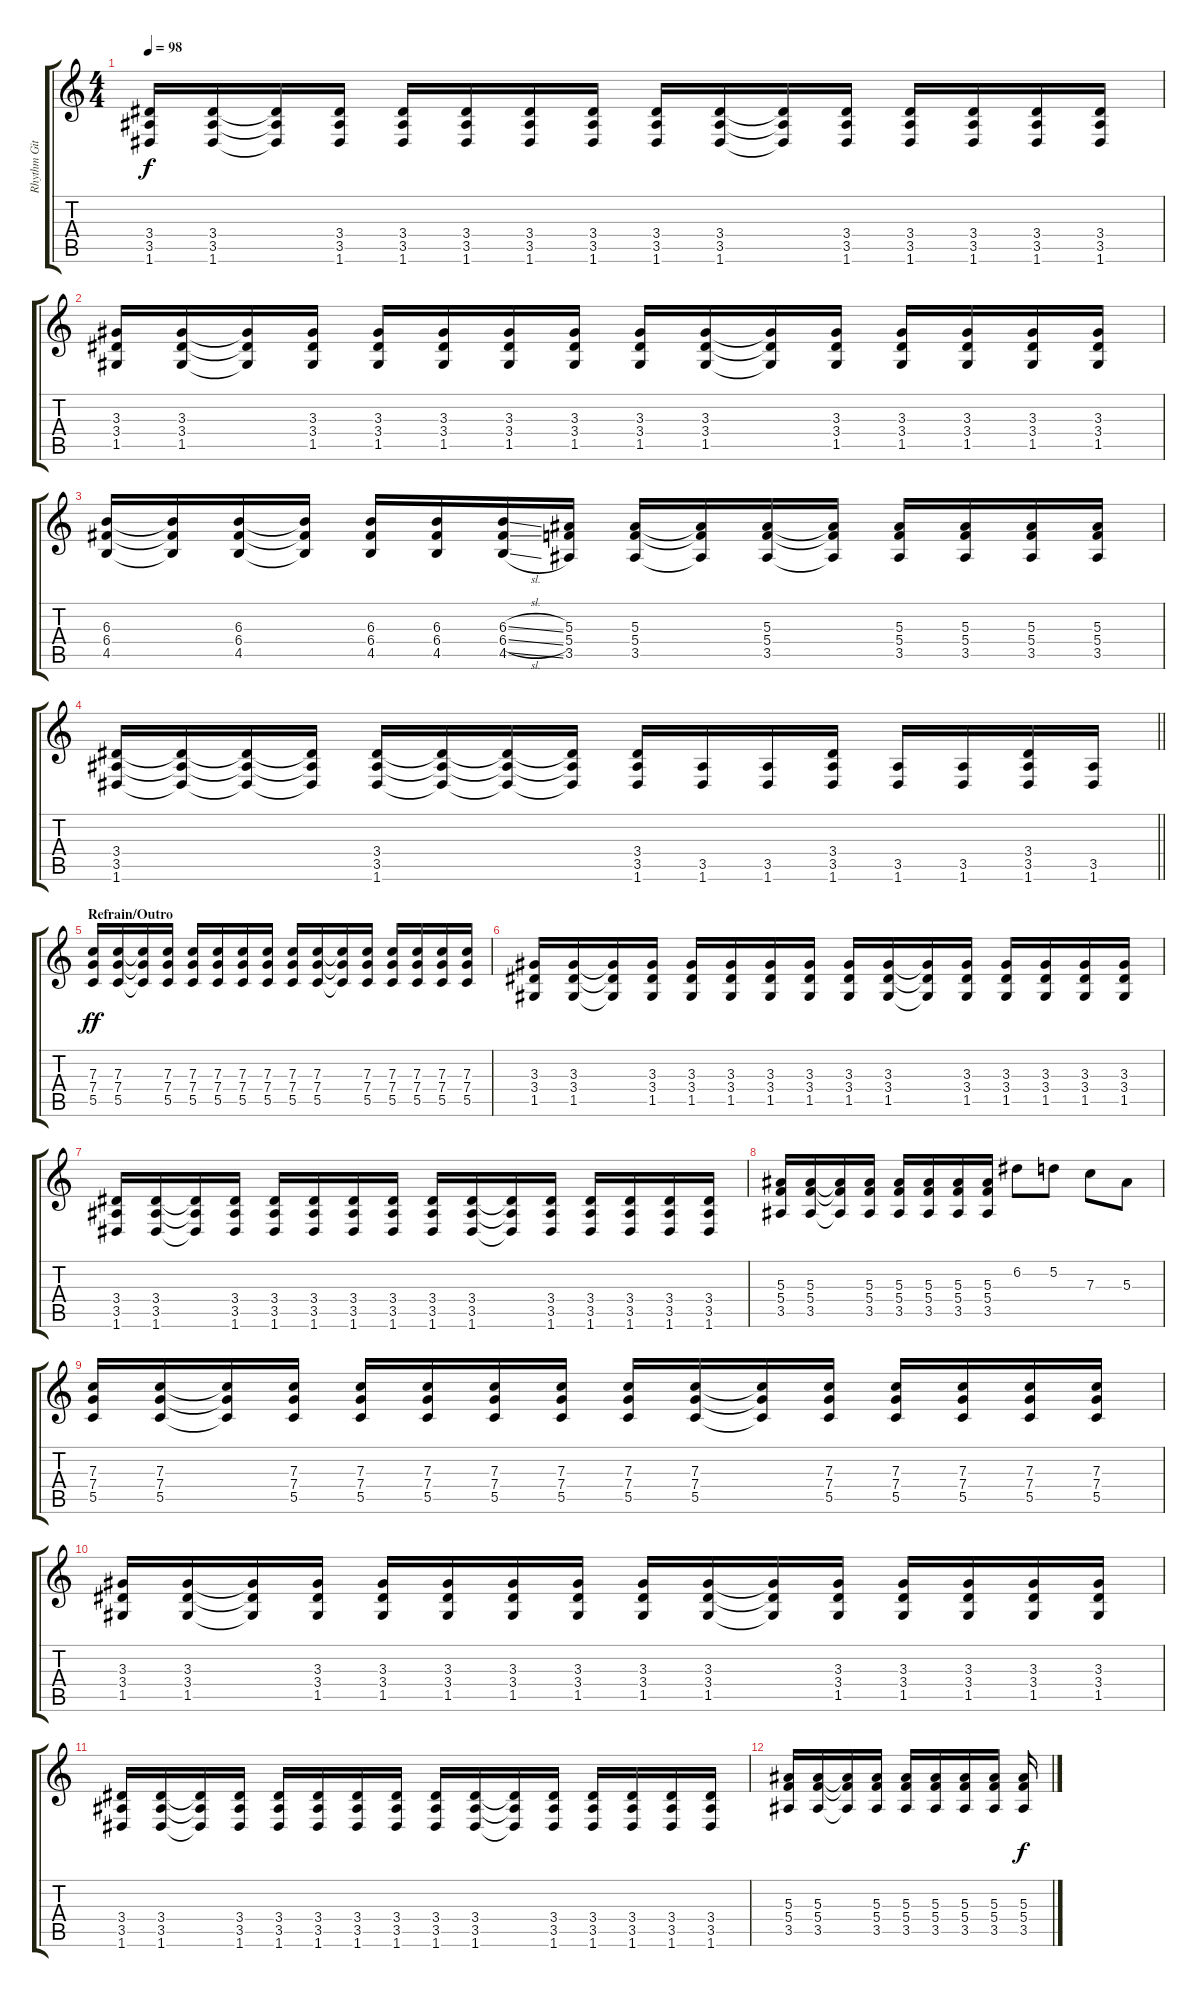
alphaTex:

\track ("Rhythm Gitarre" "Rhythm Git") {instrument distortionguitar}
\staff {score tabs}
\tuning (D4 A3 F3 C3 G2 D2) {hide}
\ts (4 4)
\tempo 98
\clef g2
\ks c
(3.4 3.5 1.6).16{dy f} (3.4 3.5 1.6).16 (3.4{t} 3.5{t} 1.6{t}).16 (3.4 3.5 1.6).16 (3.4 3.5 1.6).16 (3.4 3.5 1.6).16 (3.4 3.5 1.6).16 (3.4 3.5 1.6).16 (3.4 3.5 1.6).16 (3.4 3.5 1.6).16 (3.4{t} 3.5{t} 1.6{t}).16 (3.4 3.5 1.6).16 (3.4 3.5 1.6).16 (3.4 3.5 1.6).16 (3.4 3.5 1.6).16 (3.4 3.5 1.6).16 |
(3.3 3.4 1.5).16 (3.3 3.4 1.5).16 (3.3{t} 3.4{t} 1.5{t}).16 (3.3 3.4 1.5).16 (3.3 3.4 1.5).16 (3.3 3.4 1.5).16 (3.3 3.4 1.5).16 (3.3 3.4 1.5).16 (3.3 3.4 1.5).16 (3.3 3.4 1.5).16 (3.3{t} 3.4{t} 1.5{t}).16 (3.3 3.4 1.5).16 (3.3 3.4 1.5).16 (3.3 3.4 1.5).16 (3.3 3.4 1.5).16 (3.3 3.4 1.5).16 |
(6.3 6.4 4.5).16 (6.3{t} 6.4{t} 4.5{t}).16 (6.3 6.4 4.5).16 (6.3{t} 6.4{t} 4.5{t}).16 (6.3 6.4 4.5).16 (6.3 6.4 4.5).16 (6.3{sl} 6.4{sl} 4.5{sl}).16 (5.3 5.4 3.5).16 (5.3 5.4 3.5).16 (5.3{t} 5.4{t} 3.5{t}).16 (5.3 5.4 3.5).16 (5.3{t} 5.4{t} 3.5{t}).16 (5.3 5.4 3.5).16 (5.3 5.4 3.5).16 (5.3 5.4 3.5).16 (5.3 5.4 3.5).16 |
\barLineRight lightlight
(3.4 3.5 1.6).16 (3.4{t} 3.5{t} 1.6{t}).16 (3.4{t} 3.5{t} 1.6{t}).16 (3.4{t} 3.5{t} 1.6{t}).16 (3.4 3.5 1.6).16 (3.4{t} 3.5{t} 1.6{t}).16 (3.4{t} 3.5{t} 1.6{t}).16 (3.4{t} 3.5{t} 1.6{t}).16 (3.4 3.5 1.6).16 (3.5 1.6).16 (3.5 1.6).16 (3.4 3.5 1.6).16 (3.5 1.6).16 (3.5 1.6).16 (3.4 3.5 1.6).16 (3.5 1.6).16 |
\section ("" "Refrain/Outro")
(7.3 7.4 5.5).16{dy ff} (7.3 7.4 5.5).16 (7.3{t} 7.4{t} 5.5{t}).16 (7.3 7.4 5.5).16 (7.3 7.4 5.5).16 (7.3 7.4 5.5).16 (7.3 7.4 5.5).16 (7.3 7.4 5.5).16 (7.3 7.4 5.5).16 (7.3 7.4 5.5).16 (7.3{t} 7.4{t} 5.5{t}).16 (7.3 7.4 5.5).16 (7.3 7.4 5.5).16 (7.3 7.4 5.5).16 (7.3 7.4 5.5).16 (7.3 7.4 5.5).16 |
(3.3 3.4 1.5).16 (3.3 3.4 1.5).16 (3.3{t} 3.4{t} 1.5{t}).16 (3.3 3.4 1.5).16 (3.3 3.4 1.5).16 (3.3 3.4 1.5).16 (3.3 3.4 1.5).16 (3.3 3.4 1.5).16 (3.3 3.4 1.5).16 (3.3 3.4 1.5).16 (3.3{t} 3.4{t} 1.5{t}).16 (3.3 3.4 1.5).16 (3.3 3.4 1.5).16 (3.3 3.4 1.5).16 (3.3 3.4 1.5).16 (3.3 3.4 1.5).16 |
(3.4 3.5 1.6).16 (3.4 3.5 1.6).16 (3.4{t} 3.5{t} 1.6{t}).16 (3.4 3.5 1.6).16 (3.4 3.5 1.6).16 (3.4 3.5 1.6).16 (3.4 3.5 1.6).16 (3.4 3.5 1.6).16 (3.4 3.5 1.6).16 (3.4 3.5 1.6).16 (3.4{t} 3.5{t} 1.6{t}).16 (3.4 3.5 1.6).16 (3.4 3.5 1.6).16 (3.4 3.5 1.6).16 (3.4 3.5 1.6).16 (3.4 3.5 1.6).16 |
(5.3 5.4 3.5).16 (5.3 5.4 3.5).16 (5.3{t} 5.4{t} 3.5{t}).16 (5.3 5.4 3.5).16 (5.3 5.4 3.5).16 (5.3 5.4 3.5).16 (5.3 5.4 3.5).16 (5.3 5.4 3.5).16 6.2.8 5.2.8 7.3.8 5.3.8 |
(7.3 7.4 5.5).16 (7.3 7.4 5.5).16 (7.3{t} 7.4{t} 5.5{t}).16 (7.3 7.4 5.5).16 (7.3 7.4 5.5).16 (7.3 7.4 5.5).16 (7.3 7.4 5.5).16 (7.3 7.4 5.5).16 (7.3 7.4 5.5).16 (7.3 7.4 5.5).16 (7.3{t} 7.4{t} 5.5{t}).16 (7.3 7.4 5.5).16 (7.3 7.4 5.5).16 (7.3 7.4 5.5).16 (7.3 7.4 5.5).16 (7.3 7.4 5.5).16 |
(3.3 3.4 1.5).16 (3.3 3.4 1.5).16 (3.3{t} 3.4{t} 1.5{t}).16 (3.3 3.4 1.5).16 (3.3 3.4 1.5).16 (3.3 3.4 1.5).16 (3.3 3.4 1.5).16 (3.3 3.4 1.5).16 (3.3 3.4 1.5).16 (3.3 3.4 1.5).16 (3.3{t} 3.4{t} 1.5{t}).16 (3.3 3.4 1.5).16 (3.3 3.4 1.5).16 (3.3 3.4 1.5).16 (3.3 3.4 1.5).16 (3.3 3.4 1.5).16 |
(3.4 3.5 1.6).16 (3.4 3.5 1.6).16 (3.4{t} 3.5{t} 1.6{t}).16 (3.4 3.5 1.6).16 (3.4 3.5 1.6).16 (3.4 3.5 1.6).16 (3.4 3.5 1.6).16 (3.4 3.5 1.6).16 (3.4 3.5 1.6).16 (3.4 3.5 1.6).16 (3.4{t} 3.5{t} 1.6{t}).16 (3.4 3.5 1.6).16 (3.4 3.5 1.6).16 (3.4 3.5 1.6).16 (3.4 3.5 1.6).16 (3.4 3.5 1.6).16 |
(5.3 5.4 3.5).16 (5.3 5.4 3.5).16 (5.3{t} 5.4{t} 3.5{t}).16 (5.3 5.4 3.5).16 (5.3 5.4 3.5).16 (5.3 5.4 3.5).16 (5.3 5.4 3.5).16 (5.3 5.4 3.5).16 (5.3 5.4 3.5).16{dy f}
